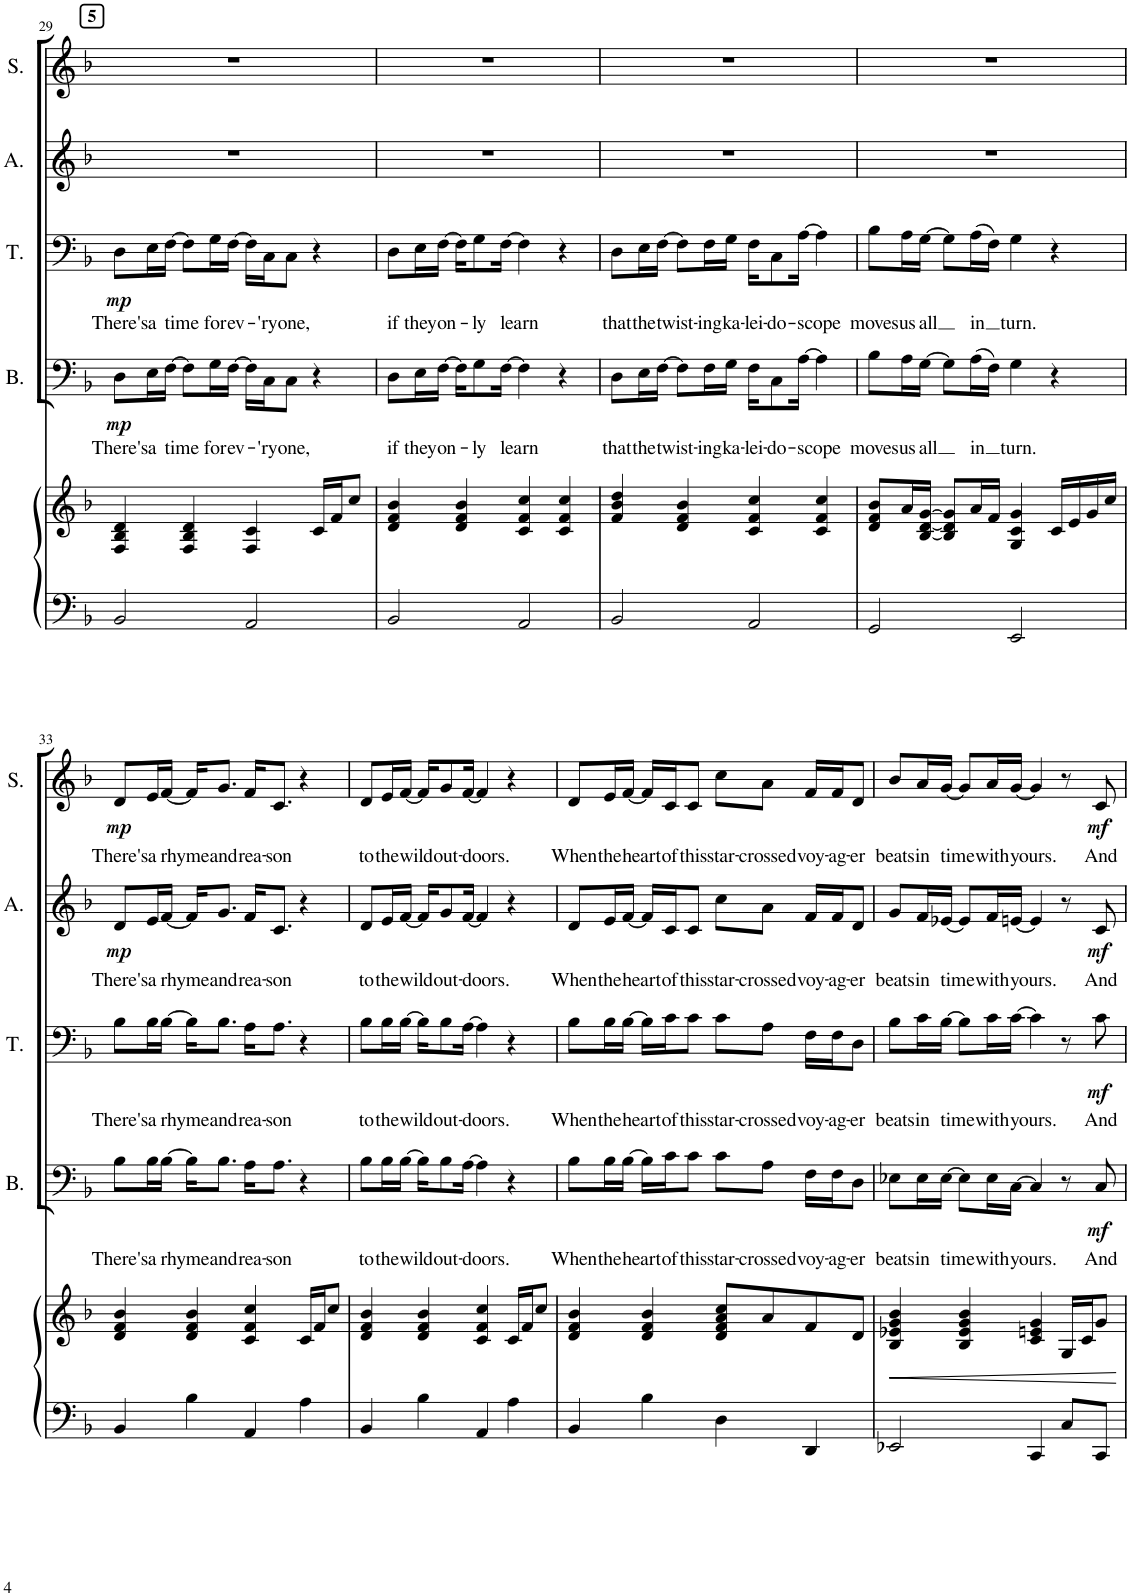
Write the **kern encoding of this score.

**kern	**kern	**dynam	**kern	**text	**dynam	**kern	**text	**dynam	**kern	**text	**dynam	**kern	**text	**dynam
*part5	*part5	*part5	*part4	*part4	*part4	*part3	*part3	*part3	*part2	*part2	*part2	*part1	*part1	*part1
*staff6	*staff5	*staff5/6	*staff4	*staff4	*staff4	*staff3	*staff3	*staff3	*staff2	*staff2	*staff2	*staff1	*staff1	*staff1
*I"Piano	*	*	*I"Bas	*	*	*I"Tenor	*	*	*I"Alt	*	*	*I"Sopr.	*	*
*I'Pno	*	*	*I'B.	*	*	*I'T.	*	*	*I'A.	*	*	*I'S.	*	*
!!LO:PB:g=z
*clefF4	*clefG2	*	*clefF4	*	*	*clefF4	*	*	*clefG2	*	*	*clefG2	*	*
*k[b-]	*k[b-]	*	*k[b-]	*	*	*k[b-]	*	*	*k[b-]	*	*	*k[b-]	*	*
*M4/4	*M4/4	*	*M4/4	*	*	*M4/4	*	*	*M4/4	*	*	*M4/4	*	*
!!LO:REH:place=s1:a:B:cj:t=5
=29	=29	=29	=29	=29	=29	=29	=29	=29	=29	=29	=29	=29	=29	=29
!	!	!	!	!LO:LY:b	!LO:DY:b	!	!LO:LY:b	!LO:DY:b	!	!	!	!	!	!
2BB-/	4F/ 4B-/ 4d/	.	8D\L	There's	mp	8D\L	There's	mp	1r	.	.	1r	.	.
!	!	!	!	!LO:LY:b	!	!	!LO:LY:b	!	!	!	!	!	!	!
.	.	.	16E\L	a	.	16E\L	a	.	.	.	.	.	.	.
!	!	!	!	!LO:LY:b	!	!	!LO:LY:b	!	!	!	!	!	!	!
.	.	.	[16F\JJ	time	.	[16F\JJ	time	.	.	.	.	.	.	.
.	4F/ 4B-/ 4d/	.	8F\L]	.	.	8F\L]	.	.	.	.	.	.	.	.
!	!	!	!	!LO:LY:b	!	!	!LO:LY:b	!	!	!	!	!	!	!
.	.	.	16G\L	for	.	16G\L	for	.	.	.	.	.	.	.
!	!	!	!	!LO:LY:b	!	!	!LO:LY:b	!	!	!	!	!	!	!
.	.	.	[16F\JJ	ev-	.	[16F\JJ	ev-	.	.	.	.	.	.	.
2AA/	4F/ 4c/	.	16F\LL]	.	.	16F\LL]	.	.	.	.	.	.	.	.
!	!	!	!	!LO:LY:b	!	!	!LO:LY:b	!	!	!	!	!	!	!
.	.	.	16C\J	-'ry	.	16C\J	-'ry	.	.	.	.	.	.	.
!	!	!	!	!LO:LY:b	!	!	!LO:LY:b	!	!	!	!	!	!	!
.	.	.	8C\J	one,	.	8C\J	one,	.	.	.	.	.	.	.
.	16c/LL	.	4r	.	.	4r	.	.	.	.	.	.	.	.
.	16f/J	.	.	.	.	.	.	.	.	.	.	.	.	.
.	8cc/J	.	.	.	.	.	.	.	.	.	.	.	.	.
=30	=30	=30	=30	=30	=30	=30	=30	=30	=30	=30	=30	=30	=30	=30
!	!	!	!	!LO:LY:b	!	!	!LO:LY:b	!	!	!	!	!	!	!
2BB-/	4d/ 4f/ 4b-/	.	8D\L	if	.	8D\L	if	.	1r	.	.	1r	.	.
!	!	!	!	!LO:LY:b	!	!	!LO:LY:b	!	!	!	!	!	!	!
.	.	.	16E\L	they	.	16E\L	they	.	.	.	.	.	.	.
!	!	!	!	!LO:LY:b	!	!	!LO:LY:b	!	!	!	!	!	!	!
.	.	.	[16F\JJ	on-	.	[16F\JJ	on-	.	.	.	.	.	.	.
.	4d/ 4f/ 4b-/	.	16F\KL]	.	.	16F\KL]	.	.	.	.	.	.	.	.
!	!	!	!	!LO:LY:b	!	!	!LO:LY:b	!	!	!	!	!	!	!
.	.	.	8G\	-ly	.	8G\	-ly	.	.	.	.	.	.	.
!	!	!	!	!LO:LY:b	!	!	!LO:LY:b	!	!	!	!	!	!	!
.	.	.	[16F\Jk	learn	.	[16F\Jk	learn	.	.	.	.	.	.	.
2AA/	4c/ 4f/ 4cc/	.	4F\]	.	.	4F\]	.	.	.	.	.	.	.	.
.	4c/ 4f/ 4cc/	.	4r	.	.	4r	.	.	.	.	.	.	.	.
=31	=31	=31	=31	=31	=31	=31	=31	=31	=31	=31	=31	=31	=31	=31
!	!	!	!	!LO:LY:b	!	!	!LO:LY:b	!	!	!	!	!	!	!
2BB-/	4f/ 4b-/ 4dd/	.	8D\L	that	.	8D\L	that	.	1r	.	.	1r	.	.
!	!	!	!	!LO:LY:b	!	!	!LO:LY:b	!	!	!	!	!	!	!
.	.	.	16E\L	the	.	16E\L	the	.	.	.	.	.	.	.
!	!	!	!	!LO:LY:b	!	!	!LO:LY:b	!	!	!	!	!	!	!
.	.	.	[16F\JJ	twist-	.	[16F\JJ	twist-	.	.	.	.	.	.	.
.	4d/ 4f/ 4b-/	.	8F\L]	.	.	8F\L]	.	.	.	.	.	.	.	.
!	!	!	!	!LO:LY:b	!	!	!LO:LY:b	!	!	!	!	!	!	!
.	.	.	16F\L	-ing	.	16F\L	-ing	.	.	.	.	.	.	.
!	!	!	!	!LO:LY:b	!	!	!LO:LY:b	!	!	!	!	!	!	!
.	.	.	16G\JJ	ka-	.	16G\JJ	ka-	.	.	.	.	.	.	.
!	!	!	!	!LO:LY:b	!	!	!LO:LY:b	!	!	!	!	!	!	!
2AA/	4c/ 4f/ 4cc/	.	16F\KL	-lei-	.	16F\KL	-lei-	.	.	.	.	.	.	.
!	!	!	!	!LO:LY:b	!	!	!LO:LY:b	!	!	!	!	!	!	!
.	.	.	8C\	-do-	.	8C\	-do-	.	.	.	.	.	.	.
!	!	!	!	!LO:LY:b	!	!	!LO:LY:b	!	!	!	!	!	!	!
.	.	.	[16A\Jk	-scope	.	[16A\Jk	-scope	.	.	.	.	.	.	.
.	4c/ 4f/ 4cc/	.	4A\]	.	.	4A\]	.	.	.	.	.	.	.	.
=32	=32	=32	=32	=32	=32	=32	=32	=32	=32	=32	=32	=32	=32	=32
!	!	!	!	!LO:LY:b	!	!	!LO:LY:b	!	!	!	!	!	!	!
2GG/	8d/ 8f/ 8b-/L	.	8B-\L	moves	.	8B-\L	moves	.	1r	.	.	1r	.	.
!	!	!	!	!LO:LY:b	!	!	!LO:LY:b	!	!	!	!	!	!	!
.	16a/L	.	16A\L	us	.	16A\L	us	.	.	.	.	.	.	.
!	!	!	!	!LO:LY:b	!	!	!LO:LY:b	!	!	!	!	!	!	!
.	[16B-/ [16d/ [16g/JJ	.	[16G\JJ	-all	.	[16G\JJ	-all	.	.	.	.	.	.	.
.	8B-/] 8d/] 8g/]L	.	8G\L]	.	.	8G\L]	.	.	.	.	.	.	.	.
!	!	!	!	!LO:LY:b	!	!	!LO:LY:b	!	!	!	!	!	!	!
.	16a/L	.	(16A\L	-in	.	(16A\L	-in	.	.	.	.	.	.	.
.	16f/JJ	.	16F\JJ)	.	.	16F\JJ)	.	.	.	.	.	.	.	.
!	!	!	!	!LO:LY:b	!	!	!LO:LY:b	!	!	!	!	!	!	!
2EE/	4G/ 4c/ 4g/	.	4G\	turn.	.	4G\	turn.	.	.	.	.	.	.	.
.	16c/LL	.	4r	.	.	4r	.	.	.	.	.	.	.	.
.	16e/	.	.	.	.	.	.	.	.	.	.	.	.	.
.	16g/	.	.	.	.	.	.	.	.	.	.	.	.	.
.	16cc/JJ	.	.	.	.	.	.	.	.	.	.	.	.	.
!!LO:LB:g=z
=33	=33	=33	=33	=33	=33	=33	=33	=33	=33	=33	=33	=33	=33	=33
!	!	!	!	!LO:LY:b	!	!	!LO:LY:b	!	!	!LO:LY:b	!LO:DY:b	!	!LO:LY:b	!LO:DY:b
4BB-/	4d/ 4f/ 4b-/	.	8B-\L	There's	.	8B-\L	There's	.	8d/L	There's	mp	8d/L	There's	mp
!	!	!	!	!LO:LY:b	!	!	!LO:LY:b	!	!	!LO:LY:b	!	!	!LO:LY:b	!
.	.	.	16B-\L	a	.	16B-\L	a	.	16e/L	a	.	16e/L	a	.
!	!	!	!	!LO:LY:b	!	!	!LO:LY:b	!	!	!LO:LY:b	!	!	!LO:LY:b	!
.	.	.	[16B-\JJ	-rhyme	.	[16B-\JJ	-rhyme	.	[16f/JJ	rhyme	.	[16f/JJ	rhyme	.
4B-\	4d/ 4f/ 4b-/	.	16B-\KL]	.	.	16B-\KL]	.	.	16f/KL]	.	.	16f/KL]	.	.
!	!	!	!	!LO:LY:b	!	!	!LO:LY:b	!	!	!LO:LY:b	!	!	!LO:LY:b	!
.	.	.	8.B-\J	and	.	8.B-\J	and	.	8.g/J	and	.	8.g/J	and	.
!	!	!	!	!LO:LY:b	!	!	!LO:LY:b	!	!	!LO:LY:b	!	!	!LO:LY:b	!
4AA/	4c/ 4f/ 4cc/	.	16A\KL	rea-	.	16A\KL	rea-	.	16f/KL	rea-	.	16f/KL	rea-	.
!	!	!	!	!LO:LY:b	!	!	!LO:LY:b	!	!	!LO:LY:b	!	!	!LO:LY:b	!
.	.	.	8.A\J	-son	.	8.A\J	-son	.	8.c/J	-son	.	8.c/J	-son	.
4A\	16c/LL	.	4r	.	.	4r	.	.	4r	.	.	4r	.	.
.	16f/J	.	.	.	.	.	.	.	.	.	.	.	.	.
.	8cc/J	.	.	.	.	.	.	.	.	.	.	.	.	.
=34	=34	=34	=34	=34	=34	=34	=34	=34	=34	=34	=34	=34	=34	=34
!	!	!	!	!LO:LY:b	!	!	!LO:LY:b	!	!	!LO:LY:b	!	!	!LO:LY:b	!
4BB-/	4d/ 4f/ 4b-/	.	8B-\L	to	.	8B-\L	to	.	8d/L	to	.	8d/L	to	.
!	!	!	!	!LO:LY:b	!	!	!LO:LY:b	!	!	!LO:LY:b	!	!	!LO:LY:b	!
.	.	.	16B-\L	the	.	16B-\L	the	.	16e/L	the	.	16e/L	the	.
!	!	!	!	!LO:LY:b	!	!	!LO:LY:b	!	!	!LO:LY:b	!	!	!LO:LY:b	!
.	.	.	[16B-\JJ	wild	.	[16B-\JJ	wild	.	[16f/JJ	wild	.	[16f/JJ	wild	.
4B-\	4d/ 4f/ 4b-/	.	16B-\KL]	.	.	16B-\KL]	.	.	16f/KL]	.	.	16f/KL]	.	.
!	!	!	!	!LO:LY:b	!	!	!LO:LY:b	!	!	!LO:LY:b	!	!	!LO:LY:b	!
.	.	.	8B-\	out-	.	8B-\	out-	.	8g/	out-	.	8g/	out-	.
!	!	!	!	!LO:LY:b	!	!	!LO:LY:b	!	!	!LO:LY:b	!	!	!LO:LY:b	!
.	.	.	[16A\Jk	-doors.	.	[16A\Jk	-doors.	.	[16f/Jk	-doors.	.	[16f/Jk	-doors.	.
4AA/	4c/ 4f/ 4cc/	.	4A\]	.	.	4A\]	.	.	4f/]	.	.	4f/]	.	.
4A\	16c/LL	.	4r	.	.	4r	.	.	4r	.	.	4r	.	.
.	16f/J	.	.	.	.	.	.	.	.	.	.	.	.	.
.	8cc/J	.	.	.	.	.	.	.	.	.	.	.	.	.
=35	=35	=35	=35	=35	=35	=35	=35	=35	=35	=35	=35	=35	=35	=35
!	!	!	!	!LO:LY:b	!	!	!LO:LY:b	!	!	!LO:LY:b	!	!	!LO:LY:b	!
4BB-/	4d/ 4f/ 4b-/	.	8B-\L	When	.	8B-\L	When	.	8d/L	When	.	8d/L	When	.
!	!	!	!	!LO:LY:b	!	!	!LO:LY:b	!	!	!LO:LY:b	!	!	!LO:LY:b	!
.	.	.	16B-\L	the	.	16B-\L	the	.	16e/L	the	.	16e/L	the	.
!	!	!	!	!LO:LY:b	!	!	!LO:LY:b	!	!	!LO:LY:b	!	!	!LO:LY:b	!
.	.	.	[16B-\JJ	heart	.	[16B-\JJ	heart	.	[16f/JJ	heart	.	[16f/JJ	heart	.
4B-\	4d/ 4f/ 4b-/	.	16B-\LL]	.	.	16B-\LL]	.	.	16f/LL]	.	.	16f/LL]	.	.
!	!	!	!	!LO:LY:b	!	!	!LO:LY:b	!	!	!LO:LY:b	!	!	!LO:LY:b	!
.	.	.	16c\J	of	.	16c\J	of	.	16c/J	of	.	16c/J	of	.
!	!	!	!	!LO:LY:b	!	!	!LO:LY:b	!	!	!LO:LY:b	!	!	!LO:LY:b	!
.	.	.	8c\J	this	.	8c\J	this	.	8c/J	this	.	8c/J	this	.
!	!	!	!	!LO:LY:b	!	!	!LO:LY:b	!	!	!LO:LY:b	!	!	!LO:LY:b	!
4D\	8d/ 8f/ 8a/ 8cc/L	.	8c\L	star-	.	8c\L	star-	.	8cc\L	star-	.	8cc\L	star-	.
!	!	!	!	!LO:LY:b	!	!	!LO:LY:b	!	!	!LO:LY:b	!	!	!LO:LY:b	!
.	8a/	.	8A\J	-crossed	.	8A\J	-crossed	.	8a\J	-crossed	.	8a\J	-crossed	.
!	!	!	!	!LO:LY:b	!	!	!LO:LY:b	!	!	!LO:LY:b	!	!	!LO:LY:b	!
4DD/	8f/	.	16F\LL	voy-	.	16F\LL	voy-	.	16f/LL	voy-	.	16f/LL	voy-	.
!	!	!	!	!LO:LY:b	!	!	!LO:LY:b	!	!	!LO:LY:b	!	!	!LO:LY:b	!
.	.	.	16F\J	-ag-	.	16F\J	-ag-	.	16f/J	-ag-	.	16f/J	-ag-	.
!	!	!	!	!LO:LY:b	!	!	!LO:LY:b	!	!	!LO:LY:b	!	!	!LO:LY:b	!
.	8d/J	.	8D\J	-er	.	8D\J	-er	.	8d/J	-er	.	8d/J	-er	.
=36	=36	=36	=36	=36	=36	=36	=36	=36	=36	=36	=36	=36	=36	=36
!	!	!LO:HP:b	!	!LO:LY:b	!	!	!LO:LY:b	!	!	!LO:LY:b	!	!	!LO:LY:b	!
2EE-X/	4B-/ 4e-X/ 4g/ 4b-/	<	8E-X\L	beats	.	8B-\L	beats	.	8g/L	beats	.	8b-/L	beats	.
!	!	!	!	!LO:LY:b	!	!	!LO:LY:b	!	!	!LO:LY:b	!	!	!LO:LY:b	!
.	.	.	16E-\L	in	.	16c\L	in	.	16f/L	in	.	16a/L	in	.
!	!	!	!	!LO:LY:b	!	!	!LO:LY:b	!	!	!LO:LY:b	!	!	!LO:LY:b	!
.	.	.	[16E-\JJ	time	.	[16B-\JJ	time	.	[16e-X/JJ	time	.	[16g/JJ	time	.
.	4B-/ 4e-/ 4g/ 4b-/	.	8E-\L]	.	.	8B-\L]	.	.	8e-/L]	.	.	8g/L]	.	.
!	!	!	!	!LO:LY:b	!	!	!LO:LY:b	!	!	!LO:LY:b	!	!	!LO:LY:b	!
.	.	.	16E-\L	with	.	16c\L	with	.	16f/L	with	.	16a/L	with	.
!	!	!	!	!LO:LY:b	!	!	!LO:LY:b	!	!	!LO:LY:b	!	!	!LO:LY:b	!
.	.	.	[16C\JJ	yours.	.	[16c\JJ	yours.	.	[16en/JJ	yours.	.	[16g/JJ	yours.	.
4CC/	4c/ 4en/ 4g/	.	4C/]	.	.	4c\]	.	.	4e/]	.	.	4g/]	.	.
8C/L	16G/LL	.	8r	.	.	8r	.	.	8r	.	.	8r	.	.
.	16c/J	.	.	.	.	.	.	.	.	.	.	.	.	.
!	!	!	!	!LO:LY:b	!LO:DY:b	!	!LO:LY:b	!LO:DY:b	!	!LO:LY:b	!LO:DY:b	!	!LO:LY:b	!LO:DY:b
8CC/J	8g/J	.	8C/	And	mf	8c\	And	mf	8c/	And	mf	8c/	And	mf
.	.	[	.	.	.	.	.	.	.	.	.	.	.	.
=	=	=	=	=	=	=	=	=	=	=	=	=	=	=
*-	*-	*-	*-	*-	*-	*-	*-	*-	*-	*-	*-	*-	*-	*-
